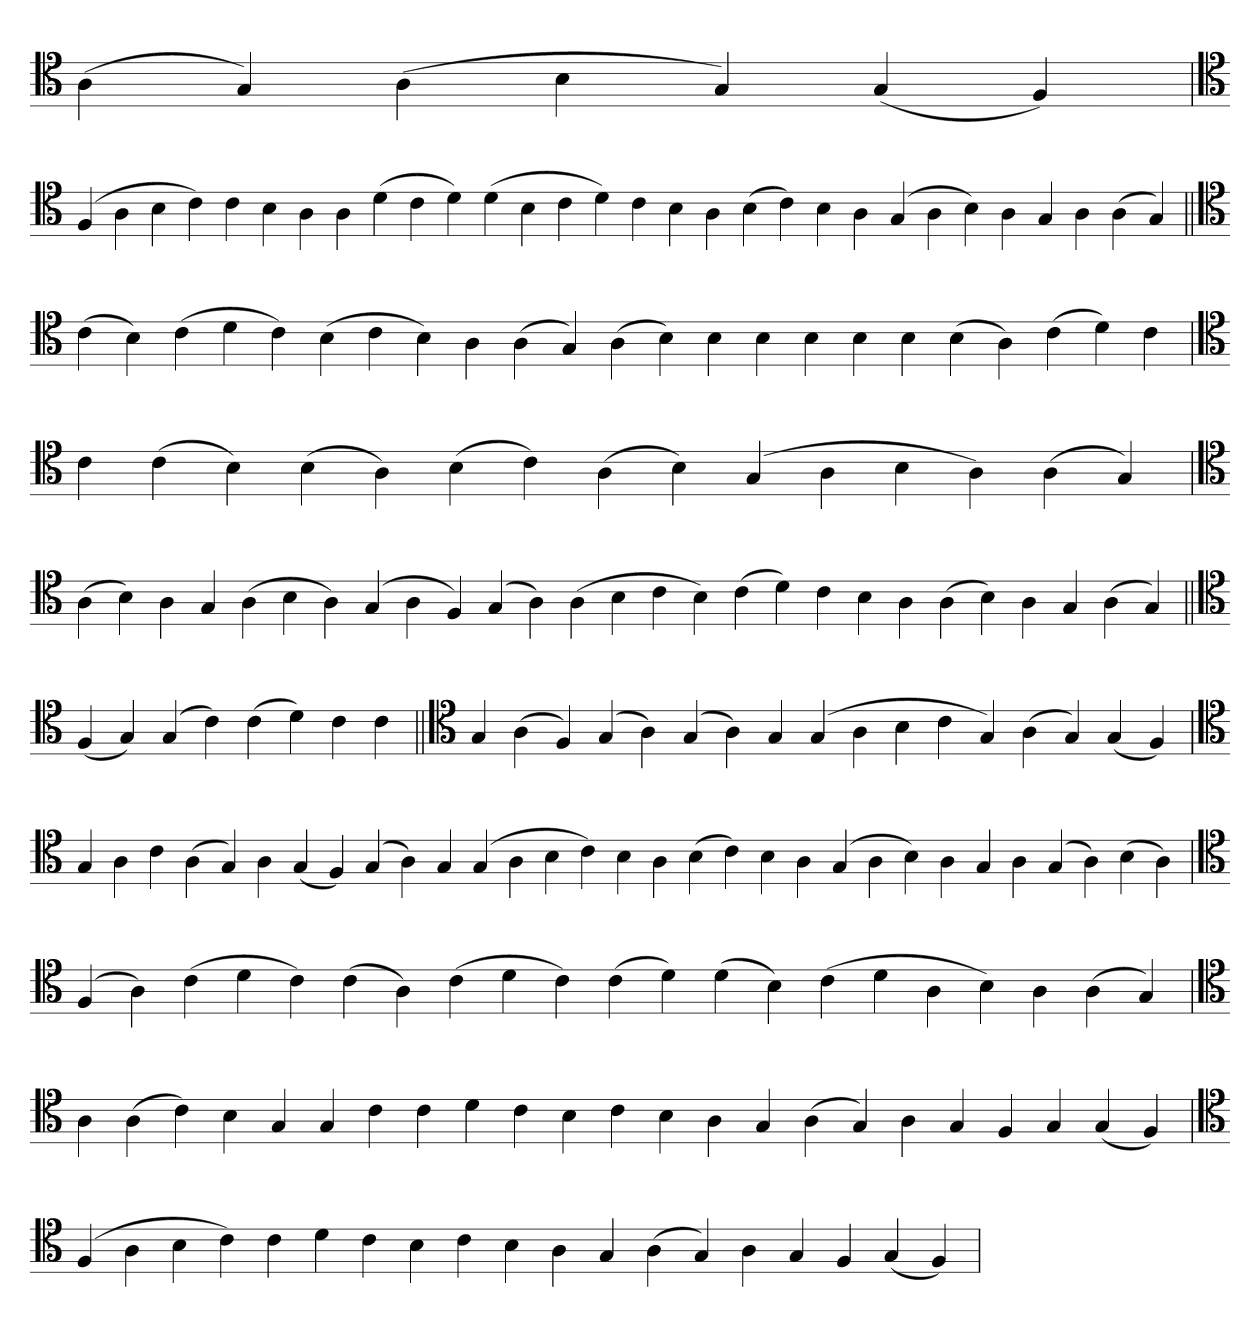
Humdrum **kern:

**kern
*part1
*staff1
*clefC4
=
(4A
4G)
(4A
4B
4G)
(4G
4F)
='
*clefC4
(4F
4A
4B
4c)
4c
4B
4A
4A
(4d
4c
4d)
(4d
4B
4c
4d)
4c
4B
4A
(4B
4c)
4B
4A
(4G
4A
4B)
4A
4G
4A
(4A
4G)
=||
*clefC4
(4c
4B)
(4c
4d
4c)
(4B
4c
4B)
4A
(4A
4G)
(4A
4B)
4B
4B
4B
4B
4B
(4B
4A)
(4c
4d)
4c
=`
*clefC4
4c
(4c
4B)
(4B
4A)
(4B
4c)
(4A
4B)
(4G
4A
4B
4A)
(4A
4G)
='
*clefC4
(4A
4B)
4A
4G
(4A
4B
4A)
(4G
4A
4F)
(4G
4A)
(4A
4B
4c
4B)
(4c
4d)
4c
4B
4A
(4A
4B)
4A
4G
(4A
4G)
=||
*clefC4
(4F
4G)
(4G
4c)
(4c
4d)
4c
4c
=||
*clefC4
4G
(4A
4F)
(4G
4A)
(4G
4A)
4G
(4G
4A
4B
4c
4G)
(4A
4G)
(4G
4F)
='
*clefC4
4G
4A
4c
(4A
4G)
4A
(4G
4F)
(4G
4A)
4G
(4G
4A
4B
4c)
4B
4A
(4B
4c)
4B
4A
(4G
4A
4B)
4A
4G
4A
(4G
4A)
(4B
4A)
=
*clefC4
(4F
4A)
(4c
4d
4c)
(4c
4A)
(4c
4d
4c)
(4c
4d)
(4d
4B)
(4c
4d
4A
4B)
4A
(4A
4G)
='
*clefC4
4A
(4A
4c)
4B
4G
4G
4c
4c
4d
4c
4B
4c
4B
4A
4G
(4A
4G)
4A
4G
4F
4G
(4G
4F)
=`
*clefC4
(4F
4A
4B
4c)
4c
4d
4c
4B
4c
4B
4A
4G
(4A
4G)
4A
4G
4F
(4G
4F)
=
*-
